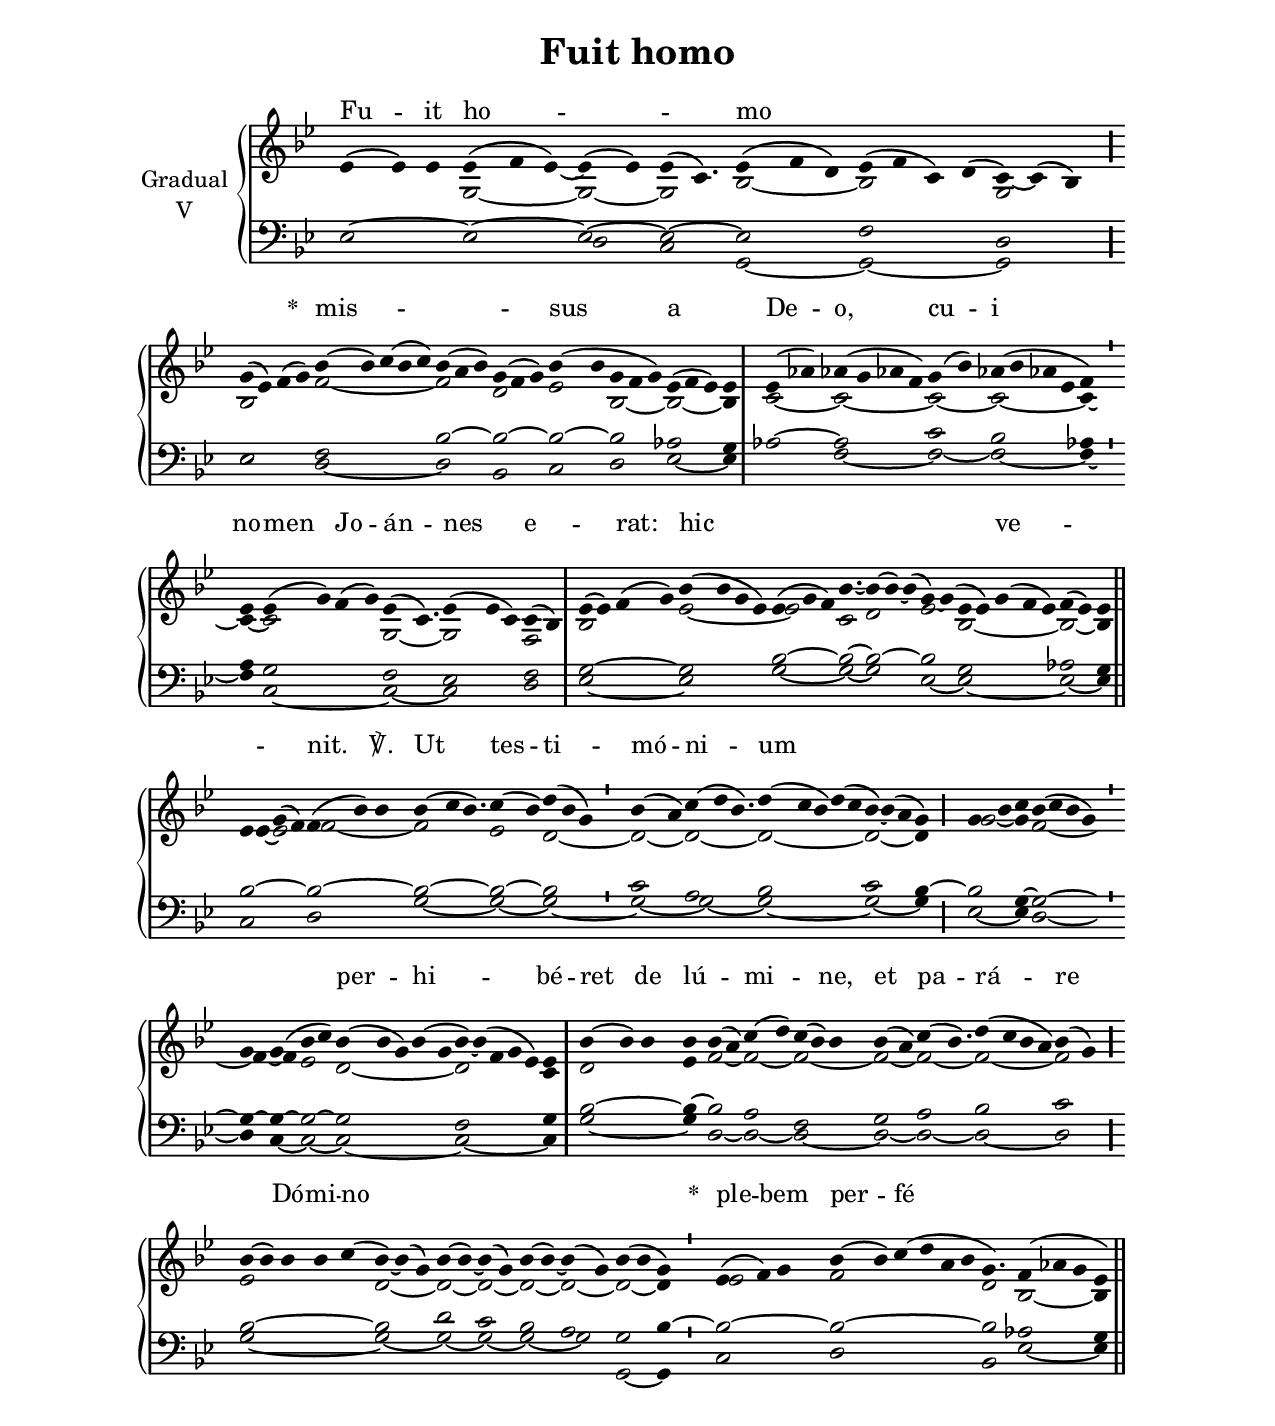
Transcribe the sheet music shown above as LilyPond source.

\version "2.18"
\include "gregorian.ly"
\include "noh2.ily"


%Page reference: page iii.223
%(volume.page)

global = {
 \key c \dorian
 \cadenzaOn 
}

\header {
  title = \markup \center-column {"Fuit homo" \vspace #1 }
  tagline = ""
  composer = ""
}

\paper {
 #(include-special-characters)
  oddHeaderMarkup = \markup \fill-line {
    \line {}
    \center-column {
      \on-the-fly #first-page     " "
      \on-the-fly #not-first-page "Fuit homo"
    }
    \line { \on-the-fly #print-page-number-check-first \fromproperty #'page:page-number-string }
  }
  evenHeaderMarkup = \markup \fill-line {
    \line { \on-the-fly #print-page-number-check-first \fromproperty #'page:page-number-string }
    \center-column { "Fuit homo" }
    \line {}
  }
}

chantText = \lyricmode {
Fu -- it ho -- _ mo _ _ _ _ 
\set stanza = " * " 
mis -- _ _ _ sus a _ De -- o, 
cu -- i no -- men Jo -- án -- nes e -- _ rat: 
hic _ _ ve -- _ _ _ _ _ nit. ℣. 
Ut tes -- ti -- mó -- ni -- um _ _ _ _ _ _ _ 
per -- hi -- bé -- ret de lú -- _ mi -- _ ne, 
et pa -- rá -- re _ Dó -- mi -- no _ _ _ 
\set stanza = " * " 
ple -- bem per -- fé -- _ ctam. _ _ _ _ _ _ _ _ }

chantMusic = {
\tieDown   ees'4 ( ees'4) ees'4 ees'4 ( f'4 ees'4) ~ ees'4 ( ees'4) ees'4 ( c'4.) ees'4 ( f'4 d'4) ees'4 ( f'4 c'4) d'4 ( c'4) ~ c'4 ( bes4) \divisioMaior
 g'4 ( ees'4) f'4 ( g'4) bes'4 ( bes'4) c''4 ( bes'4 c''4) bes'4 ( a'4 bes'4) g'4 ( f'4 g'4) bes'4 ( bes'4 g'4 f'4 g'4) ees'4 ( f'4 ees'4) ees'4 \divisioMaxima
  ees'4 ( aes'4) aes'4 ( g'4 aes'4 f'4) g'4 ( bes'4)  aes'4 ( bes'4 aes'4 ees'4 f'4) \divisioMinima
 ees'4 ees'4 ( g'4) f'4 ( g'4) ees'4 ( c'4.) ees'4 ( ees'4 c'4) c'4 ( bes4) \divisioMaxima
 ees'4 ( ees'4) f'4 ( g'4) bes'4 ( bes'4 g'4 ees'4) ees'4 ( g'4 f'4) bes'4. ~ bes'4 ( bes'4) ~ bes'4 ( g'4) ~ g'4 ( ees'4 ees'4) g'4 ( f'4 ees'4) f'4 ( ees'4) ees'4 \finalis
  ees'4 ees'4 g'4 ( f'4) f'4 ( bes'4) bes'4 bes'4 ( c''4 bes'4.) c''4 ( bes'4) d''4 ( bes'4 g'4) \divisioMinima
 bes'4 ( a'4) c''4 ( d''4 bes'4.) d''4 ( c''4 bes'4) d''4 ( c''4 bes'4) ~ bes'4 ( a'4 g'4) \divisioMaior
 g'4 bes'4 c''4 bes'4 ( c''4 bes'4 g'4) \divisioMinima
 g'4 g'4 ( bes'4 c''4) bes'4 ( bes'4 g'4) bes'4 ( g'4 bes'4) ~ bes'4 ( f'4 g'4 ees'4) ees'4 \divisioMaxima
 bes'4 ( bes'4) bes'4 bes'4 bes'4 ( a'4) c''4 ( d''4) c''4 ( bes'4) bes'4 bes'4 ( a'4) c''4 ( bes'4.) d''4 ( c''4 bes'4 a'4) bes'4 ( g'4) \divisioMaior
 bes'4 ( bes'4) bes'4 bes'4 c''4 ( bes'4) ~ bes'4 ( g'4) bes'4 ( bes'4) ~ bes'4 ( g'4) bes'4 ( bes'4) ~ bes'4 ( g'4) bes'4 ( bes'4 g'4) \divisioMinima
 ees'4 ( f'4) g'4 bes'4 ( bes'4) c''4 ( d''4 a'4 bes'4 g'4.)  f'4 ( aes'4 g'4 ees'4) \finalis

}

altoMusic = {
r2*3/2 g2*3/2 ~ g2 ~ g2*5/4 bes2*3/2 ~ bes2*4/2 g2*3/2 \divisioMaior
bes2*4/2 f'2*5/2 ~ f'2*3/2 d'2*3/2 ees'2 bes2*3/2 ~ bes2*3/2 ~ bes4 c'2 ~ c'2*4/2 ~ c'2 ~ c'2*4/2 ~ c'4 ~ \divisioMinima
c'4 ~ c'2*4/2 g2*5/4 ~ g2*3/2 f2 \divisioMaxima
bes2*4/2 ees'2*4/2 ~ ees'2*3/2 c'2*3/4 d'2*3/2 ees'2 bes2*5/2 ~ bes2 ~ bes4 r4 ees'4 ~ ees'2 f'2*3/2 ~ f'2*7/4 ees'2 d'2*3/2 ~ \divisioMinima
d'2 ~ d'2*7/4 ~ d'2*5/2 ~ d'2*3/2 ~ d'4 \divisioMaior
g'2 ~ g'4 f'2*4/2 ~ \divisioMinima
f'4 ~ f'4 ees'2 d'2*5/2 ~ d'2*5/2 c'4 \divisioMaxima
d'2*3/2 ees'4 f'2 ~ f'2 ~ f'2*3/2 ~ f'2 ~ f'2*5/4 ~ f'2*4/2 ~ f'2 \divisioMaior
ees'2*5/2 d'2*3/2 ~ d'2 ~ d'2 ~ d'2 ~ d'2 ~ d'2 ~ d'4 \divisioMinima
ees'2*3/2 f'2*6/2 d'2*3/4 bes2*3/2 ~ bes4 \finalis
}

tenorMusic = {
ees2*3/2 ~ ees2*3/2 ~ ees2 ~ ees2*5/4 ~ ees2*3/2 f2*4/2 d2*3/2 \divisioMaior
ees2*4/2 f2*5/2 bes2*3/2 ~ bes2*3/2 ~ bes2 ~ bes2*3/2 aes2*3/2 g4 aes2 ~ aes2*4/2 c'2 bes2*4/2 aes4 \divisioMinima
a4 g2*4/2 f2*5/4 ees2*3/2 f2 \divisioMaxima
g2*4/2 ~ g2*4/2 bes2*3/2 ~ bes2*3/4 ~ bes2*3/2 ~ bes2 g2*5/2 aes2 g4 bes2*4/2 ~ bes2*3/2 ~ bes2*7/4 ~ bes2 ~ bes2*3/2 \divisioMinima
c'2 a2*7/4 bes2*5/2 c'2*3/2 bes4 ~ \divisioMaior
bes2 g4 ~ g2*4/2 ~ \divisioMinima
g4 ~ g4 ~ g2 ~ g2*5/2 f2*5/2 g4 \divisioMaxima
bes2*3/2 ~ bes4 ~ bes2 a2 f2*3/2 g2 a2*5/4 bes2*4/2 c'2 \divisioMaior
bes2*5/2 ~ bes2*3/2 d'2 c'2 bes2 a2 g2 bes4 ~ \divisioMinima
bes2*3/2 ~ bes2*6/2 ~ bes2*3/4 aes2*3/2 g4 \finalis
}

bassMusic = {
r2*3/2 r2*3/2 d2 c2*5/4 g,2*3/2 ~ g,2*4/2 ~ g,2*3/2 \divisioMaior
ees2*4/2 d2*5/2 ~ d2*3/2 bes,2*3/2 c2 d2*3/2 ees2*3/2 ~ ees4 r2 f2*4/2 ~ f2 ~ f2*4/2 ~ f4 ~ \divisioMinima
f4 c2*4/2 ~ c2*5/4 ~ c2*3/2 d2 \divisioMaxima
ees2*4/2 ~ ees2*4/2 g2*3/2 ~ g2*3/4 ~ g2*3/2 ees2 ~ ees2*5/2 ~ ees2 ~ ees4 c2*4/2 d2*3/2 g2*7/4 ~ g2 ~ g2*3/2 ~ \divisioMinima
g2 ~ g2*7/4 ~ g2*5/2 ~ g2*3/2 ~ g4 \divisioMaior
ees2 ~ ees4 d2*4/2 ~ \divisioMinima
d4 c4 ~ c2 ~ c2*5/2 ~ c2*5/2 ~ c4 \divisioMaxima
g2*3/2 ~ g4 d2 ~ d2 ~ d2*3/2 ~ d2 ~ d2*5/4 ~ d2*4/2 ~ d2 \divisioMaior
g2*5/2 ~ g2*3/2 ~ g2 ~ g2 ~ g2 ~ g2 g,2 ~ g,4 \divisioMinima
c2*3/2 d2*6/2 bes,2*3/4 ees2*3/2 ~ ees4 \finalis
}

voiceLines = {
\voiceLineStyle


}

\score{
  <<
    \new GrandStaff <<
      \set GrandStaff.autoBeaming = ##f
      \set GrandStaff.instrumentName = \markup \center-column {
        "Gradual"
        "V"
      }
      \new Staff = up <<
        \new Voice = "chant" {
          \voiceOne \global \chantMusic
        }
        \new Voice {
          \voiceTwo \global \altoMusic
        }
      >>

      \new Staff = down <<
        \clef bass
        \new Voice {
          \voiceOne \global \tenorMusic
        }
        \new Voice {
          \voiceTwo \global \bassMusic
        }
	\new Voice {
        \voiceThree \global \voiceLines
        }
      >>
    >>
    \new Lyrics \lyricsto chant {
      \chantText
    }
  >>
  \layout{
  }
  \midi{
    \tempo 4 = 125
  }
}
